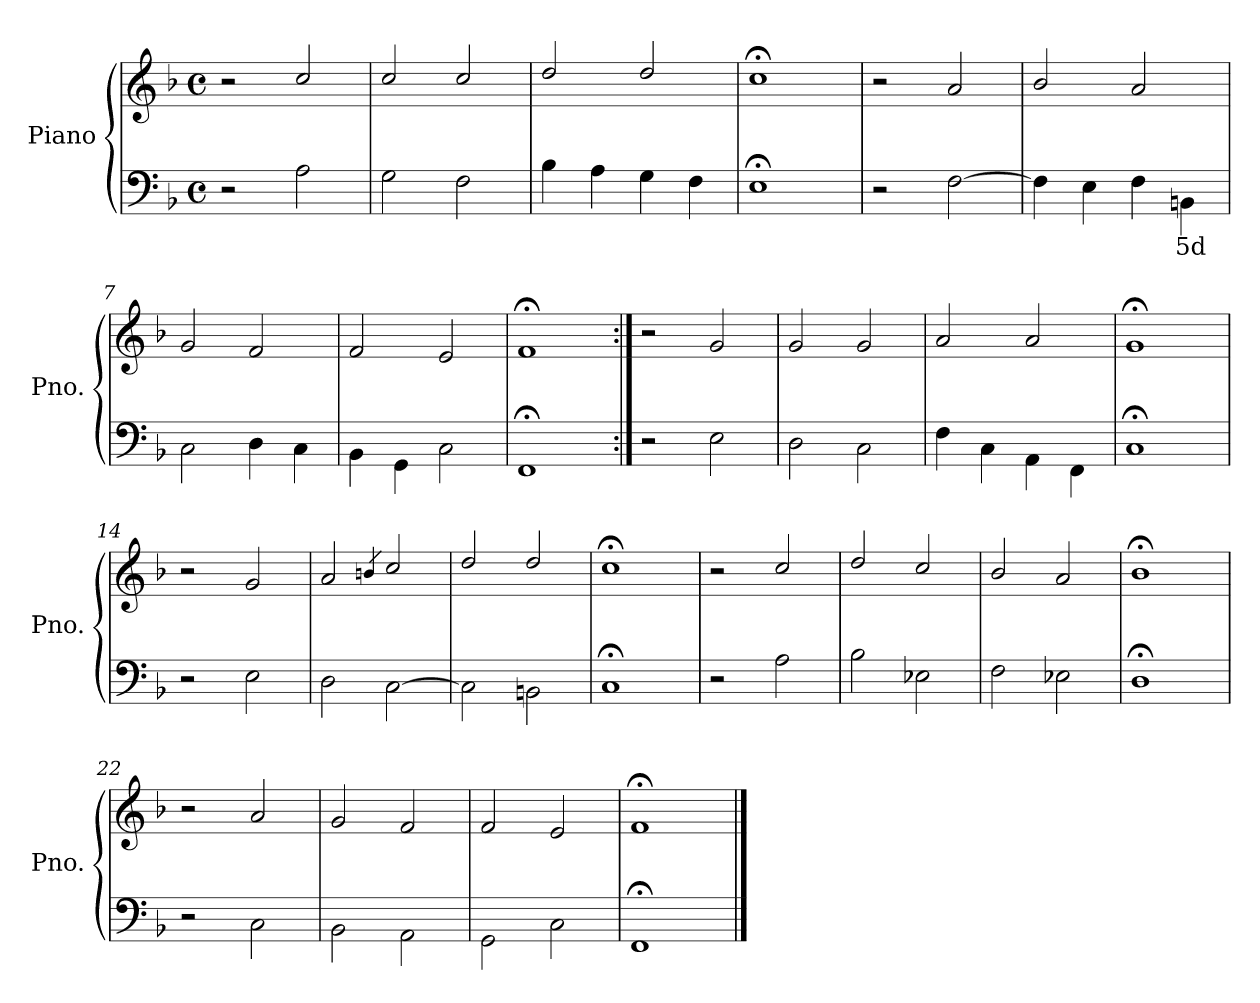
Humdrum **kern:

**kern	**text	**kern
*part1	*part1	*part1
*staff2	*staff2	*staff1
*I"Piano	*	*
*I'Pno.	*	*
*clefF4	*	*clefG2
*k[b-]	*	*k[b-]
*F:	*	*F:
*M4/4	*	*M4/4
*met(c)	*	*met(c)
=1	=1	=1
2r	.	2r
2A\	.	2cc/
=2	=2	=2
2G\	.	2cc/
2F\	.	2cc/
=3	=3	=3
4B-\	.	2dd/
4A\	.	.
4G\	.	2dd/
4F\	.	.
=4	=4	=4
1E;	.	1cc;<
=5	=5	=5
2r	.	2r
[<2F\	.	2a/
=6	=6	=6
4F\]	.	2b-/
4E\	.	.
4F\	.	2a/
!	!LO:LY:b	!
4BBn\	5d	.
=7	=7	=7
2C\	.	2g/
4D\	.	2f/
4C\	.	.
=8	=8	=8
4BB-\	.	2f/
4GG\	.	.
2C\	.	2e/
=9	=9	=9
1FF;	.	1f;<
!!LO:LB:g=z
=10:|!	=10:|!	=10:|!
2r	.	2r
2E\	.	2g/
=11	=11	=11
2D\	.	2g/
2C\	.	2g/
=12	=12	=12
4F\	.	2a/
4C\	.	.
4AA\	.	2a/
4FF\	.	.
=13	=13	=13
1C;	.	1g;<
=14	=14	=14
2r	.	2r
2E\	.	2g/
=15	=15	=15
2D\	.	2a/
.	.	4qbn/
[<2C\	.	2cc/
=16	=16	=16
2C\]	.	2dd/
2BBn\	.	2dd/
=17	=17	=17
1C;	.	1cc;<
!!LO:PB:g=z
=18	=18	=18
2r	.	2r
2A\	.	2cc/
=19	=19	=19
2B-\	.	2dd/
2E-X\	.	2cc/
=20	=20	=20
2F\	.	2b-/
2E-X\	.	2a/
=21	=21	=21
1D;	.	1b-;<
=22	=22	=22
2r	.	2r
2C\	.	2a/
=23	=23	=23
2BB-\	.	2g/
2AA\	.	2f/
=24	=24	=24
2GG\	.	2f/
2C\	.	2e/
=25	=25	=25
1FF;	.	1f;<
==	==	==
*-	*-	*-
